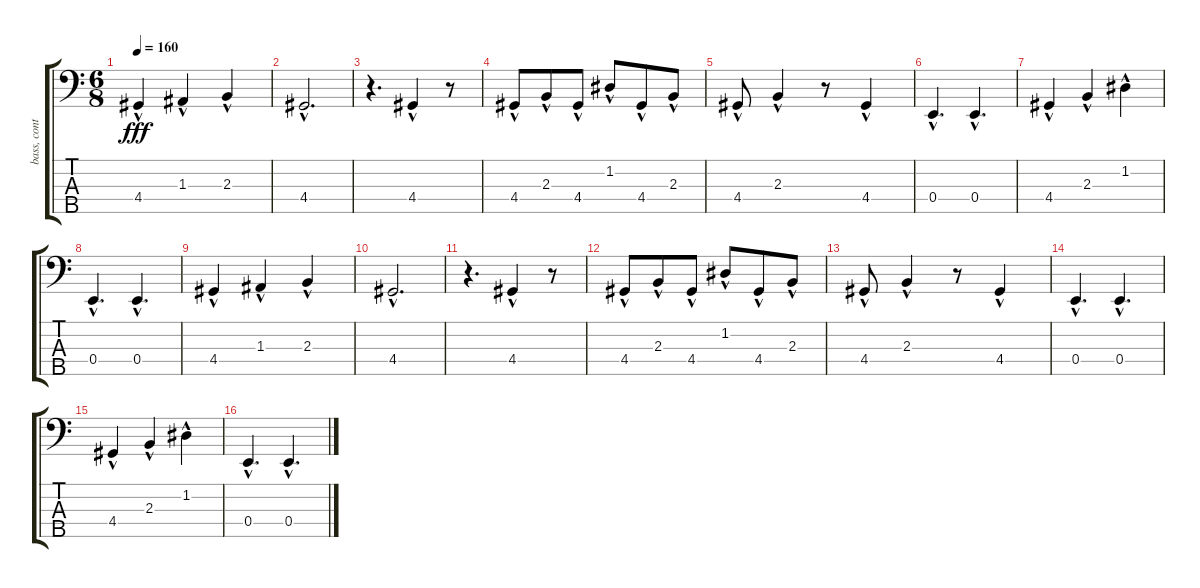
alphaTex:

\track ("bass, contrabass" "bass, cont") {instrument electricbasspick}
\staff {score tabs}
\tuning (G2 D2 A1 E1 Bb0) {hide}
\ts (6 8)
\tempo 160
\clef f4
\ks c
4.4{hac}.4{dy fff} 1.3{hac}.4 2.3{hac}.4 |
4.4{hac}.2{d} |
r.4{d} 4.4{hac}.4 r.8 |
4.4{hac}.8 2.3{hac}.8 4.4{hac}.8 1.2{hac}.8 4.4{hac}.8 2.3{hac}.8 |
4.4{hac}.8 2.3{hac}.4 r.8 4.4{hac}.4 |
0.4{hac}.4{d} 0.4{hac}.4{d} |
4.4{hac}.4 2.3{hac}.4 1.2{hac}.4 |
0.4{hac}.4{d} 0.4{hac}.4{d} |
4.4{hac}.4 1.3{hac}.4 2.3{hac}.4 |
4.4{hac}.2{d} |
r.4{d} 4.4{hac}.4 r.8 |
4.4{hac}.8 2.3{hac}.8 4.4{hac}.8 1.2{hac}.8 4.4{hac}.8 2.3{hac}.8 |
4.4{hac}.8 2.3{hac}.4 r.8 4.4{hac}.4 |
0.4{hac}.4{d} 0.4{hac}.4{d} |
4.4{hac}.4 2.3{hac}.4 1.2{hac}.4 |
0.4{hac}.4{d} 0.4{hac}.4{d}
